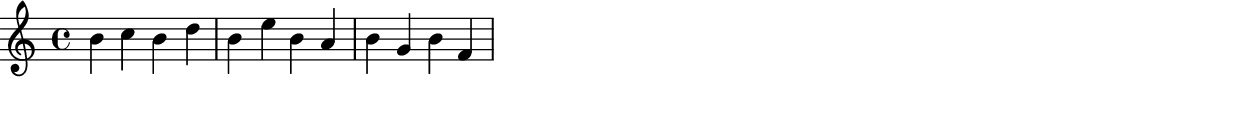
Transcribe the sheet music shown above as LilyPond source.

%% Generated by lilypond-book
%% Options: [exampleindent=10.16\mm,indent=0\mm,line-width=160\mm,paper-height=845.047\pt,paper-width=597.508\pt,papersize='(cons (* 597.508 pt) (* 845.047 pt)),quote]
\include "lilypond-book-preamble.ly"


% ****************************************************************
% Start cut-&-pastable-section
% ****************************************************************

#(ly:set-option 'eps-box-padding 3.000000)



\paper {
  #(set-paper-size '(cons (* 597.508 pt) (* 845.047 pt)))
  indent = 0\mm
  line-width = 160\mm
  % offset the left padding, also add 1mm as lilypond creates cropped
  % images with a little space on the right
  line-width = #(- line-width (* mm  3.000000) (* mm 1))
  line-width = 160\mm - 2.0 * 10.16\mm
  % offset the left padding, also add 1mm as lilypond creates cropped
  % images with a little space on the right
  line-width = #(- line-width (* mm  3.000000) (* mm 1))
}

\layout {
  
}




% ****************************************************************
% ly snippet:
% ****************************************************************
\sourcefileline 224
\relative {
  b' c % c is 1 staff space up, so is the c above
  b d  % d is 2 up or 5 down, so is the d above
  b e  % e is 3 up or 4 down, so is the e above
  b a  % a is 6 up or 1 down, so is the a below
  b g  % g is 5 up or 2 down, so is the g below
  b f  % f is 4 up or 3 down, so is the f below
}


% ****************************************************************
% end ly snippet
% ****************************************************************
